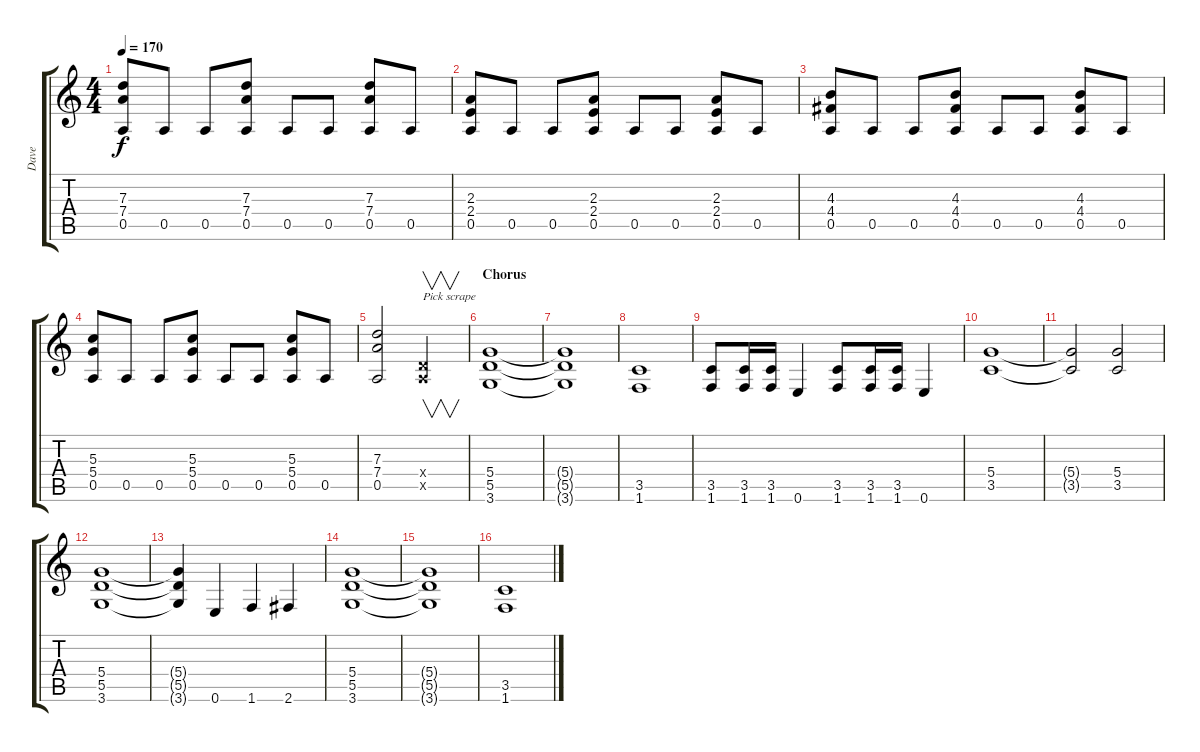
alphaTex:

\track ("Dave" "Dave") {instrument distortionguitar}
\staff {score tabs}
\tuning (E4 B3 G3 D3 A2 E2) {hide}
\ts (4 4)
\tempo 170
\clef g2
\ks c
(7.3 7.4 0.5).8{dy f} 0.5.8 0.5.8 (7.3 7.4 0.5).8 0.5.8 0.5.8 (7.3 7.4 0.5).8 0.5.8 |
(2.3 2.4 0.5).8 0.5.8 0.5.8 (2.3 2.4 0.5).8 0.5.8 0.5.8 (2.3 2.4 0.5).8 0.5.8 |
(4.3 4.4 0.5).8 0.5.8 0.5.8 (4.3 4.4 0.5).8 0.5.8 0.5.8 (4.3 4.4 0.5).8 0.5.8 |
(5.3 5.4 0.5).8 0.5.8 0.5.8 (5.3 5.4 0.5).8 0.5.8 0.5.8 (5.3 5.4 0.5).8 0.5.8 |
(7.3 7.4 0.5).2 (0.4{x} 0.5{x}).2{v txt "Pick scrape"} |
\section ("" "Chorus")
(5.4 5.5 3.6).1 |
(5.4{t} 5.5{t} 3.6{t}).1 |
(3.5 1.6).1 |
(3.5 1.6).8 (3.5 1.6).16 (3.5 1.6).16 0.6.4 (3.5 1.6).8 (3.5 1.6).16 (3.5 1.6).16 0.6.4 |
(5.4 3.5).1 |
(5.4{t} 3.5{t}).2 (5.4 3.5).2 |
(5.4 5.5 3.6).1 |
(5.4{t} 5.5{t} 3.6{t}).4 0.6.4 1.6.4 2.6.4 |
(5.4 5.5 3.6).1 |
(5.4{t} 5.5{t} 3.6{t}).1 |
(3.5 1.6).1
